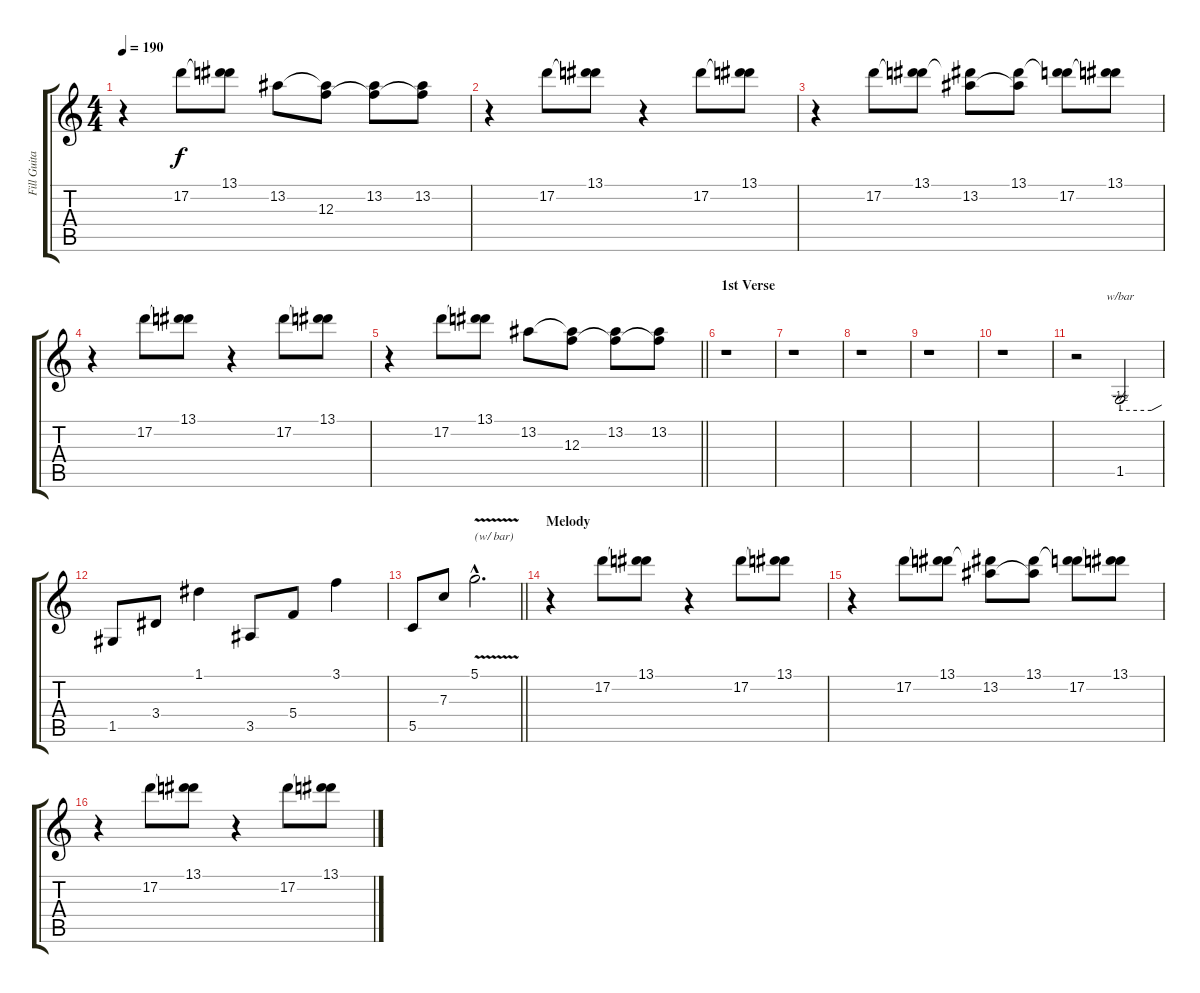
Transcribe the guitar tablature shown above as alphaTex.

\track ("Fill Guitar" "Fill Guita") {instrument distortionguitar}
\staff {score tabs}
\tuning (D4 A3 F3 C3 G2 C2) {hide}
\ts (4 4)
\tempo 190
\clef g2
\ks c
r.4{dy f} 17.2.8 (13.1 17.2{t}).8 13.2.8 (13.2{t} 12.3).8 (13.2 12.3{t}).8 (13.2 12.3{t}).8 |
r.4 17.2.8 (13.1 17.2{t}).8 r.4 17.2.8 (13.1 17.2{t}).8 |
r.4 17.2.8 (13.1 17.2{t}).8 (13.1{t} 13.2).8 (13.1 13.2{t}).8 (13.1{t} 17.2).8 (13.1 17.2{t}).8 |
r.4 17.2.8 (13.1 17.2{t}).8 r.4 17.2.8 (13.1 17.2{t}).8 |
\barLineRight lightlight
r.4 17.2.8 (13.1 17.2{t}).8 13.2.8 (13.2{t} 12.3).8 (13.2 12.3{t}).8 (13.2 12.3{t}).8 |
\section ("" "1st Verse")
r.1 |
r.1 |
r.1 |
r.1 |
r.1 |
r.2 1.5.2{tbe (custom default 0 -2 45 -2 60 0) volume 12} |
1.5.8 3.4.8 1.1.4 3.5.8 5.4.8 3.1.4 |
\barLineRight lightlight
5.5.8 7.3.8 5.1{v hac}.2{d txt "(w/ bar)"} |
\section ("" "Melody")
r.4{volume 10} 17.2.8 (13.1 17.2{t}).8 r.4 17.2.8 (13.1 17.2{t}).8 |
r.4 17.2.8 (13.1 17.2{t}).8 (13.1{t} 13.2).8 (13.1 13.2{t}).8 (13.1{t} 17.2).8 (13.1 17.2{t}).8 |
r.4 17.2.8 (13.1 17.2{t}).8 r.4 17.2.8 (13.1 17.2{t}).8
